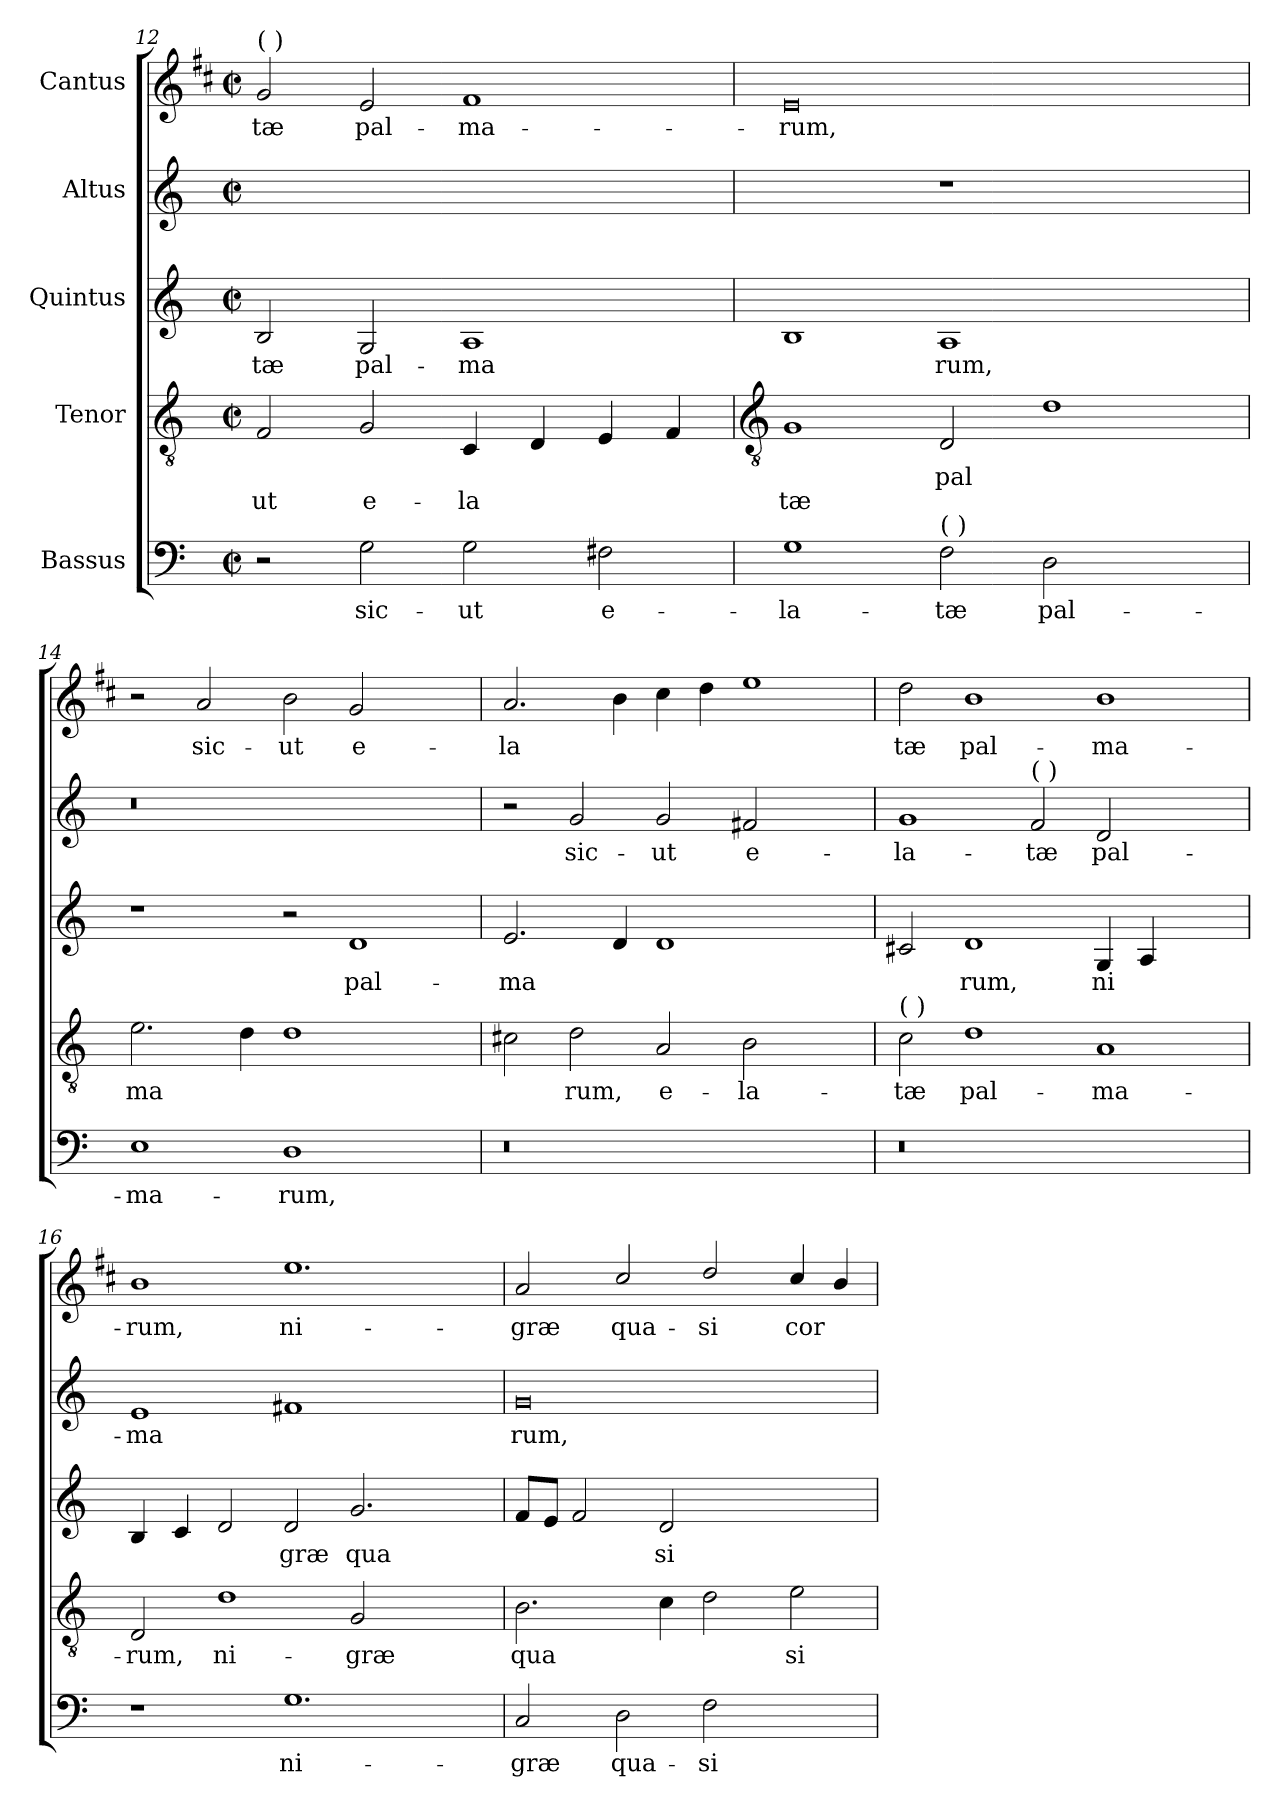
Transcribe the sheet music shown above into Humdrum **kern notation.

**kern	**text	**kern	**text	**text	**kern	**text	**kern	**text	**kern	**text
*part5	*part5	*part4	*part4	*part4	*part3	*part3	*part2	*part2	*part1	*part1
*staff5	*staff5	*staff4	*staff4	*staff4	*staff3	*staff3	*staff2	*staff2	*staff1	*staff1
*I"Bassus	*	*I"Tenor	*	*	*I"Quintus	*	*I"Altus	*	*I"Cantus	*
!!LO:LB:g=z
*clefF4	*	*clefGv2	*	*	*clefG2	*	*clefG2	*	*clefG2	*
*	*	*	*	*	*	*	*	*	*ITrd1c2	*
*k[]	*	*k[]	*	*	*k[]	*	*k[]	*	*k[]	*
*C:	*	*C:	*	*	*C:	*	*C:	*	*C:	*
*M4/2	*	*M4/2	*	*	*M4/2	*	*M4/2	*	*M4/2	*
*met(c|)	*	*met(c|)	*	*	*met(c|)	*	*met(c|)	*	*met(c|)	*
=12A	=12A	=12A	=12A	=12A	=12A	=12A	=12A	=12A	=12A	=12A
!	!	!	!	!	!	!	!	!	!LO:TX:a:t=(  )	!
!	!	!	!	!LO:LY:b	!	!LO:LY:b	!	!LO:LY:b	!	!LO:LY:b
2r	.	2F	.	-ut	2B	-tæ	[1gyy	rum,	2f	-tæ
!	!LO:LY:b	!	!	!LO:LY:b	!	!LO:LY:b	!	!	!	!LO:LY:b
2G	sic-	2G	.	e-	2G	pal-	.	.	2d	pal-
!	!LO:LY:b	!	!	!LO:LY:b	!	!LO:LY:b	!	!	!	!LO:LY:b
2G	-ut	4C	.	-la	1A	-ma	1ryy	.	1e	-ma-
.	.	4D	.	.	.	.	.	.	.	.
!	!LO:LY:b	!	!	!	!	!	!	!	!	!
2F#X	e-	4E	.	.	.	.	.	.	.	.
.	.	4F	.	.	.	.	.	.	.	.
!!LO:LB:g=z
=13	=13	=13	=13	=13	=13	=13	=13	=13	=13	=13
*	*	*clefGv2	*	*	*	*	*	*	*	*
!	!LO:LY:b	!	!	!LO:LY:b	!	!	!	!	!	!LO:LY:b
*	*	*	*	*	*	*	*	*	*^	*
1G	-la-	1G	.	tæ	1B	.	1gyy]	.	0d	0ryy	-rum,
!LO:TX:a:t=(  )	!	!	!	!	!	!	!	!	!	!	!
!	!LO:LY:b	!	!LO:LY:b	!	!	!LO:LY:b	!	!	!	!	!
2F	-tæ	2D	pal	.	1A	rum,	1r	.	.	.	.
!	!LO:LY:b	!	!	!	!	!	!	!	!	!	!
2D	pal-	1d	.	.	.	.	.	.	.	.	.
2ryy	.	.	.	.	2ryy	.	2ryy	.	2ryy	2ryy	.
=14	=14	=14	=14	=14	=14	=14	=14	=14	=14	=14	=14
!	!LO:LY:b	!	!LO:LY:b	!	!	!	!	!	!	!	!
1E	-ma-	2.e	ma	.	1r	.	0r	.	2r	0ryy	.
!	!	!	!	!	!	!	!	!	!	!	!LO:LY:b
.	.	.	.	.	.	.	.	.	2g	.	sic-
.	.	4d	.	.	.	.	.	.	.	.	.
!	!LO:LY:b	!	!	!	!	!	!	!	!	!	!LO:LY:b
1D	-rum,	1d	.	.	2r	.	.	.	2a	.	-ut
!	!	!	!	!	!	!LO:LY:b	!	!	!	!	!LO:LY:b
.	.	.	.	.	1d	pal-	.	.	2f	.	e-
2ryy	.	2ryy	.	.	.	.	2ryy	.	2ryy	2ryy	.
=15	=15	=15	=15	=15	=15	=15	=15	=15	=15	=15	=15
!	!	!	!	!	!	!LO:LY:b	!	!	!	!	!LO:LY:b
0r	.	2c#X	.	.	2.e	-ma	2r	.	2.g	0ryy	-la
!	!	!	!LO:LY:b	!	!	!	!	!LO:LY:b	!	!	!
.	.	2d	rum,	.	.	.	2g	sic-	.	.	.
.	.	.	.	.	4d	.	.	.	4a	.	.
!	!	!	!LO:LY:b	!	!	!	!	!LO:LY:b	!	!	!
.	.	2A	e-	.	1d	.	2g	-ut	4b	.	.
.	.	.	.	.	.	.	.	.	4cc	.	.
!	!	!	!LO:LY:b	!	!	!	!	!LO:LY:b	!	!	!
.	.	2B	-la-	.	.	.	2f#X	e-	1dd	.	.
2ryy	.	2ryy	.	.	2ryy	.	2ryy	.	.	2ryy	.
=15	=15	=15	=15	=15	=15	=15	=15	=15	=15	=15	=15
!	!	!LO:TX:a:t=(  )	!	!	!	!	!	!	!	!	!
!	!	!	!LO:LY:b	!	!	!	!	!LO:LY:b	!	!	!LO:LY:b
0r	.	2c	-tæ	.	2c#X	.	1g	-la-	2cc	0ryy	tæ
!	!	!	!LO:LY:b	!	!	!LO:LY:b	!	!	!	!	!LO:LY:b
.	.	1d	pal-	.	1d	rum,	.	.	1a	.	pal-
!	!	!	!	!	!	!	!LO:TX:a:t=(  )	!	!	!	!
!	!	!	!	!	!	!	!	!LO:LY:b	!	!	!
.	.	.	.	.	.	.	2f	-tæ	.	.	.
!	!	!	!LO:LY:b	!	!	!LO:LY:b	!	!LO:LY:b	!	!	!LO:LY:b
.	.	1A	-ma-	.	4G	ni	2d	pal-	1a	.	-ma-
.	.	.	.	.	4A	.	.	.	.	.	.
2ryy	.	.	.	.	2ryy	.	2ryy	.	.	2ryy	.
=16	=16	=16	=16	=16	=16	=16	=16	=16	=16	=16	=16
!	!	!	!LO:LY:b	!	!	!	!	!LO:LY:b	!	!	!LO:LY:b
1r	.	2D	-rum,	.	4B	.	1e	-ma	1a	1ryy	-rum,
.	.	.	.	.	4c	.	.	.	.	.	.
!	!	!	!LO:LY:b	!	!	!	!	!	!	!	!
.	.	1d	ni-	.	2d	.	.	.	.	.	.
!	!LO:LY:b	!	!	!	!	!LO:LY:b	!	!	!	!	!LO:LY:b
1.G	ni-	.	.	.	2d	græ	1f#X	.	1.dd	2ryy	ni-
!	!	!	!LO:LY:b	!	!	!LO:LY:b	!	!	!	!	!
.	.	2G	-græ	.	2.g	qua	.	.	.	2ryy	.
.	.	2ryy	.	.	.	.	2ryy	.	.	2ryy	.
.	.	.	.	.	4ryy	.	.	.	.	.	.
=17	=17	=17	=17	=17	=17	=17	=17	=17	=17	=17	=17
!	!LO:LY:b	!	!LO:LY:b	!	!	!	!	!LO:LY:b	!	!	!LO:LY:b
2C	-græ	2.B	qua	.	8fL	.	0g	rum,	2g	0ryy	-græ
.	.	.	.	.	8eJ	.	.	.	.	.	.
.	.	.	.	.	2f	.	.	.	.	.	.
!	!LO:LY:b	!	!	!	!	!	!	!	!	!	!LO:LY:b
2D	qua-	.	.	.	.	.	.	.	2b	.	qua-
!	!	!	!	!	!	!LO:LY:b	!	!	!	!	!
.	.	4c	.	.	2d	si	.	.	.	.	.
!	!LO:LY:b	!	!	!	!	!	!	!	!	!	!LO:LY:b
2F	-si	2d	.	.	.	.	.	.	2cc	.	-si
.	.	.	.	.	2.ryy	.	.	.	.	.	.
!	!	!	!LO:LY:b	!	!	!	!	!	!	!	!LO:LY:b
2ryy	.	2e	si	.	.	.	.	.	4b	.	cor
.	.	.	.	.	.	.	.	.	4a	.	.
*	*	*	*	*	*	*	*	*	*v	*v	*
=	=	=	=	=	=	=	=	=	=	=
*-	*-	*-	*-	*-	*-	*-	*-	*-	*-	*-
